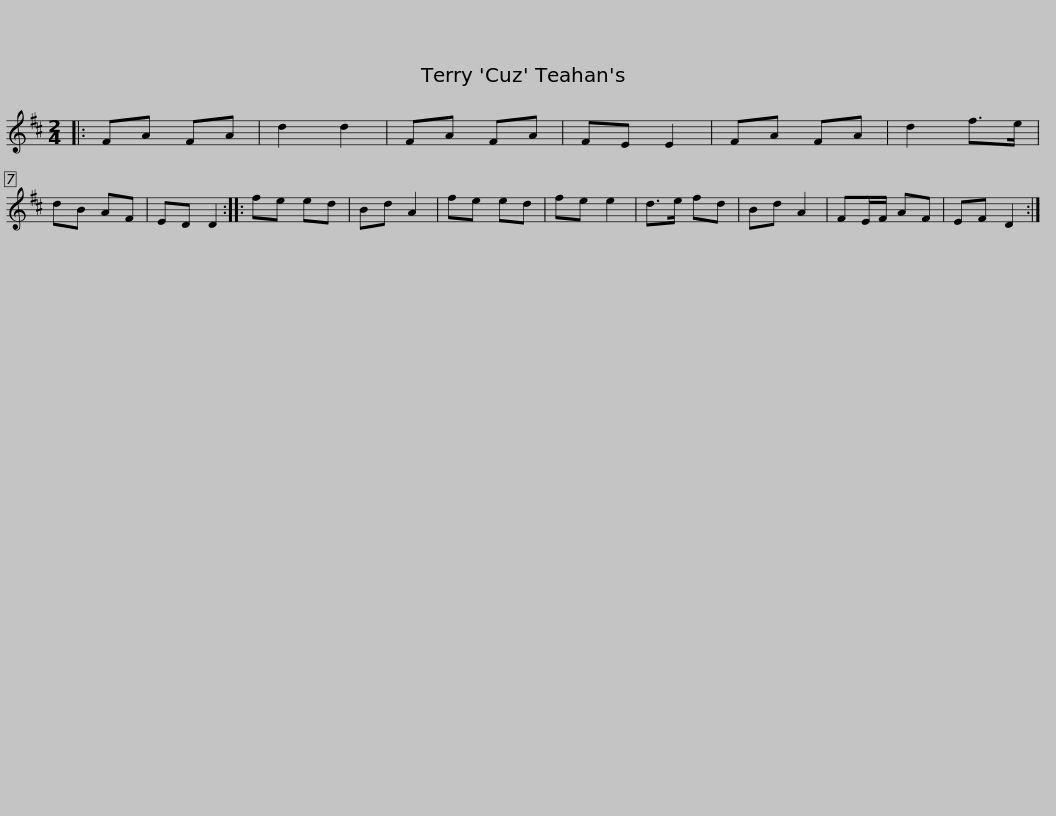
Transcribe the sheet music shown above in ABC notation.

X:1
L:1/8
M:2/4
I:linebreak $
K:D
V:1 treble
V:1
|: FA FA | d2 d2 | FA FA | FE E2 | FA FA | %5
 d2 f>e | dB AF | ED D2 :: fe ed | Bd A2 | %10
 fe ed |$ fe e2 | d>e fd | Bd A2 | FE/F/ AF | %15
 EF D2 :| %16
